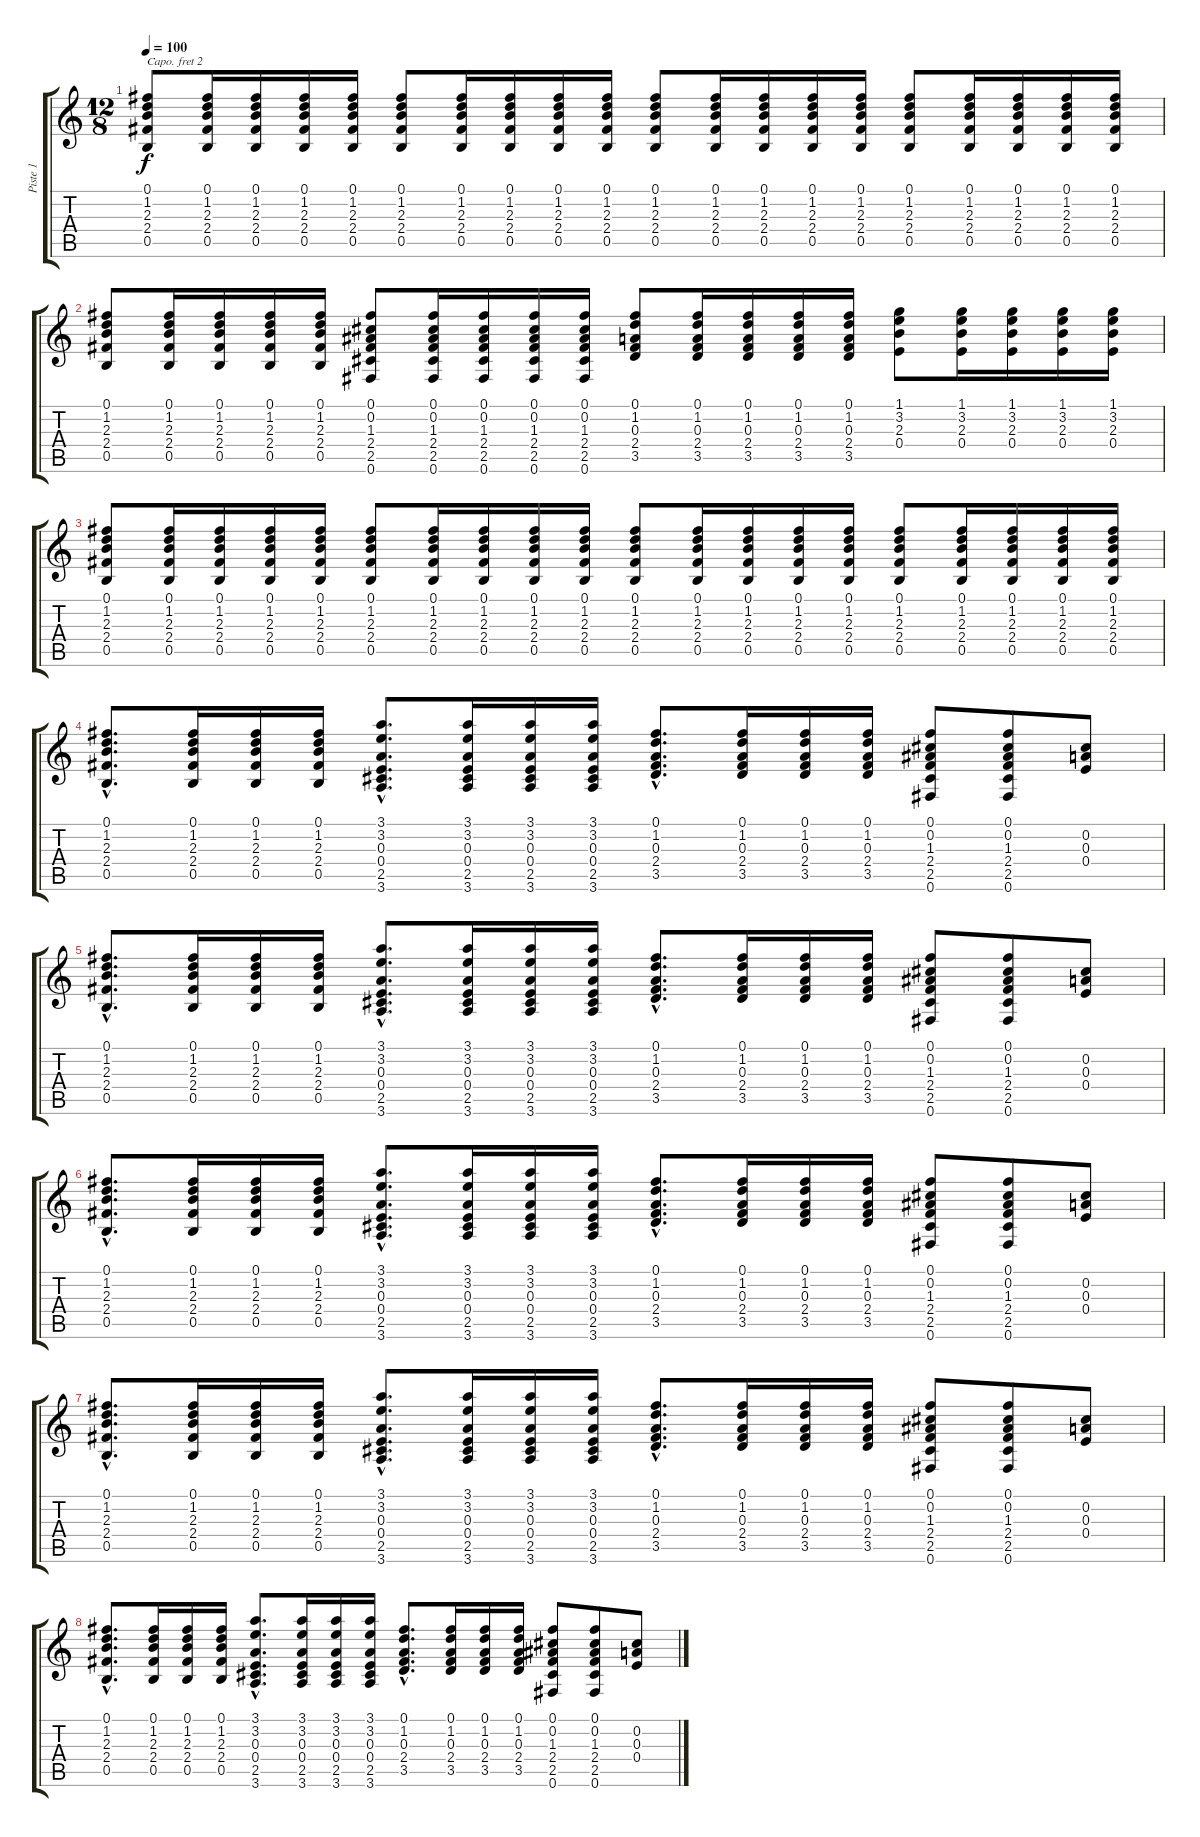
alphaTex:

\track ("Piste 1" "Piste 1") {instrument acousticguitarsteel}
\staff {score tabs}
\capo 2
\tuning (E4 B3 G3 D3 A2 E2) {hide}
\ts (12 8)
\tempo 100
\clef g2
\ks c
(0.1 1.2 2.3 2.4 0.5).8{dy f} (0.1 1.2 2.3 2.4 0.5).16 (0.1 1.2 2.3 2.4 0.5).16 (0.1 1.2 2.3 2.4 0.5).16 (0.1 1.2 2.3 2.4 0.5).16 (0.1 1.2 2.3 2.4 0.5).8 (0.1 1.2 2.3 2.4 0.5).16 (0.1 1.2 2.3 2.4 0.5).16 (0.1 1.2 2.3 2.4 0.5).16 (0.1 1.2 2.3 2.4 0.5).16 (0.1 1.2 2.3 2.4 0.5).8 (0.1 1.2 2.3 2.4 0.5).16 (0.1 1.2 2.3 2.4 0.5).16 (0.1 1.2 2.3 2.4 0.5).16 (0.1 1.2 2.3 2.4 0.5).16 (0.1 1.2 2.3 2.4 0.5).8 (0.1 1.2 2.3 2.4 0.5).16 (0.1 1.2 2.3 2.4 0.5).16 (0.1 1.2 2.3 2.4 0.5).16 (0.1 1.2 2.3 2.4 0.5).16 |
(0.1 1.2 2.3 2.4 0.5).8 (0.1 1.2 2.3 2.4 0.5).16 (0.1 1.2 2.3 2.4 0.5).16 (0.1 1.2 2.3 2.4 0.5).16 (0.1 1.2 2.3 2.4 0.5).16 (0.1 0.2 1.3 2.4 2.5 0.6).8 (0.1 0.2 1.3 2.4 2.5 0.6).16 (0.1 0.2 1.3 2.4 2.5 0.6).16 (0.1 0.2 1.3 2.4 2.5 0.6).16 (0.1 0.2 1.3 2.4 2.5 0.6).16 (0.1 1.2 0.3 2.4 3.5).8 (0.1 1.2 0.3 2.4 3.5).16 (0.1 1.2 0.3 2.4 3.5).16 (0.1 1.2 0.3 2.4 3.5).16 (0.1 1.2 0.3 2.4 3.5).16 (1.1 3.2 2.3 0.4).8 (1.1 3.2 2.3 0.4).16 (1.1 3.2 2.3 0.4).16 (1.1 3.2 2.3 0.4).16 (1.1 3.2 2.3 0.4).16 |
(0.1 1.2 2.3 2.4 0.5).8 (0.1 1.2 2.3 2.4 0.5).16 (0.1 1.2 2.3 2.4 0.5).16 (0.1 1.2 2.3 2.4 0.5).16 (0.1 1.2 2.3 2.4 0.5).16 (0.1 1.2 2.3 2.4 0.5).8 (0.1 1.2 2.3 2.4 0.5).16 (0.1 1.2 2.3 2.4 0.5).16 (0.1 1.2 2.3 2.4 0.5).16 (0.1 1.2 2.3 2.4 0.5).16 (0.1 1.2 2.3 2.4 0.5).8 (0.1 1.2 2.3 2.4 0.5).16 (0.1 1.2 2.3 2.4 0.5).16 (0.1 1.2 2.3 2.4 0.5).16 (0.1 1.2 2.3 2.4 0.5).16 (0.1 1.2 2.3 2.4 0.5).8 (0.1 1.2 2.3 2.4 0.5).16 (0.1 1.2 2.3 2.4 0.5).16 (0.1 1.2 2.3 2.4 0.5).16 (0.1 1.2 2.3 2.4 0.5).16 |
(0.1{hac} 1.2{hac} 2.3{hac} 2.4{hac} 0.5{hac}).8{d} (0.1 1.2 2.3 2.4 0.5).16 (0.1 1.2 2.3 2.4 0.5).16 (0.1 1.2 2.3 2.4 0.5).16 (3.1{hac} 3.2{hac} 0.3{hac} 0.4{hac} 2.5{hac} 3.6{hac}).8{d} (3.1 3.2 0.3 0.4 2.5 3.6).16 (3.1 3.2 0.3 0.4 2.5 3.6).16 (3.1 3.2 0.3 0.4 2.5 3.6).16 (0.1{hac} 1.2{hac} 0.3{hac} 2.4{hac} 3.5{hac}).8{d} (0.1 1.2 0.3 2.4 3.5).16 (0.1 1.2 0.3 2.4 3.5).16 (0.1 1.2 0.3 2.4 3.5).16 (0.1 0.2 1.3 2.4 2.5 0.6).8 (0.1 0.2 1.3 2.4 2.5 0.6).8 (0.2 0.3 0.4).8 |
(0.1{hac} 1.2{hac} 2.3{hac} 2.4{hac} 0.5{hac}).8{d} (0.1 1.2 2.3 2.4 0.5).16 (0.1 1.2 2.3 2.4 0.5).16 (0.1 1.2 2.3 2.4 0.5).16 (3.1{hac} 3.2{hac} 0.3{hac} 0.4{hac} 2.5{hac} 3.6{hac}).8{d} (3.1 3.2 0.3 0.4 2.5 3.6).16 (3.1 3.2 0.3 0.4 2.5 3.6).16 (3.1 3.2 0.3 0.4 2.5 3.6).16 (0.1{hac} 1.2{hac} 0.3{hac} 2.4{hac} 3.5{hac}).8{d} (0.1 1.2 0.3 2.4 3.5).16 (0.1 1.2 0.3 2.4 3.5).16 (0.1 1.2 0.3 2.4 3.5).16 (0.1 0.2 1.3 2.4 2.5 0.6).8 (0.1 0.2 1.3 2.4 2.5 0.6).8 (0.2 0.3 0.4).8 |
(0.1{hac} 1.2{hac} 2.3{hac} 2.4{hac} 0.5{hac}).8{d} (0.1 1.2 2.3 2.4 0.5).16 (0.1 1.2 2.3 2.4 0.5).16 (0.1 1.2 2.3 2.4 0.5).16 (3.1{hac} 3.2{hac} 0.3{hac} 0.4{hac} 2.5{hac} 3.6{hac}).8{d} (3.1 3.2 0.3 0.4 2.5 3.6).16 (3.1 3.2 0.3 0.4 2.5 3.6).16 (3.1 3.2 0.3 0.4 2.5 3.6).16 (0.1{hac} 1.2{hac} 0.3{hac} 2.4{hac} 3.5{hac}).8{d} (0.1 1.2 0.3 2.4 3.5).16 (0.1 1.2 0.3 2.4 3.5).16 (0.1 1.2 0.3 2.4 3.5).16 (0.1 0.2 1.3 2.4 2.5 0.6).8 (0.1 0.2 1.3 2.4 2.5 0.6).8 (0.2 0.3 0.4).8 |
(0.1{hac} 1.2{hac} 2.3{hac} 2.4{hac} 0.5{hac}).8{d} (0.1 1.2 2.3 2.4 0.5).16 (0.1 1.2 2.3 2.4 0.5).16 (0.1 1.2 2.3 2.4 0.5).16 (3.1{hac} 3.2{hac} 0.3{hac} 0.4{hac} 2.5{hac} 3.6{hac}).8{d} (3.1 3.2 0.3 0.4 2.5 3.6).16 (3.1 3.2 0.3 0.4 2.5 3.6).16 (3.1 3.2 0.3 0.4 2.5 3.6).16 (0.1{hac} 1.2{hac} 0.3{hac} 2.4{hac} 3.5{hac}).8{d} (0.1 1.2 0.3 2.4 3.5).16 (0.1 1.2 0.3 2.4 3.5).16 (0.1 1.2 0.3 2.4 3.5).16 (0.1 0.2 1.3 2.4 2.5 0.6).8 (0.1 0.2 1.3 2.4 2.5 0.6).8 (0.2 0.3 0.4).8 |
(0.1{hac} 1.2{hac} 2.3{hac} 2.4{hac} 0.5{hac}).8{d} (0.1 1.2 2.3 2.4 0.5).16 (0.1 1.2 2.3 2.4 0.5).16 (0.1 1.2 2.3 2.4 0.5).16 (3.1{hac} 3.2{hac} 0.3{hac} 0.4{hac} 2.5{hac} 3.6{hac}).8{d} (3.1 3.2 0.3 0.4 2.5 3.6).16 (3.1 3.2 0.3 0.4 2.5 3.6).16 (3.1 3.2 0.3 0.4 2.5 3.6).16 (0.1{hac} 1.2{hac} 0.3{hac} 2.4{hac} 3.5{hac}).8{d} (0.1 1.2 0.3 2.4 3.5).16 (0.1 1.2 0.3 2.4 3.5).16 (0.1 1.2 0.3 2.4 3.5).16 (0.1 0.2 1.3 2.4 2.5 0.6).8 (0.1 0.2 1.3 2.4 2.5 0.6).8 (0.2 0.3 0.4).8
